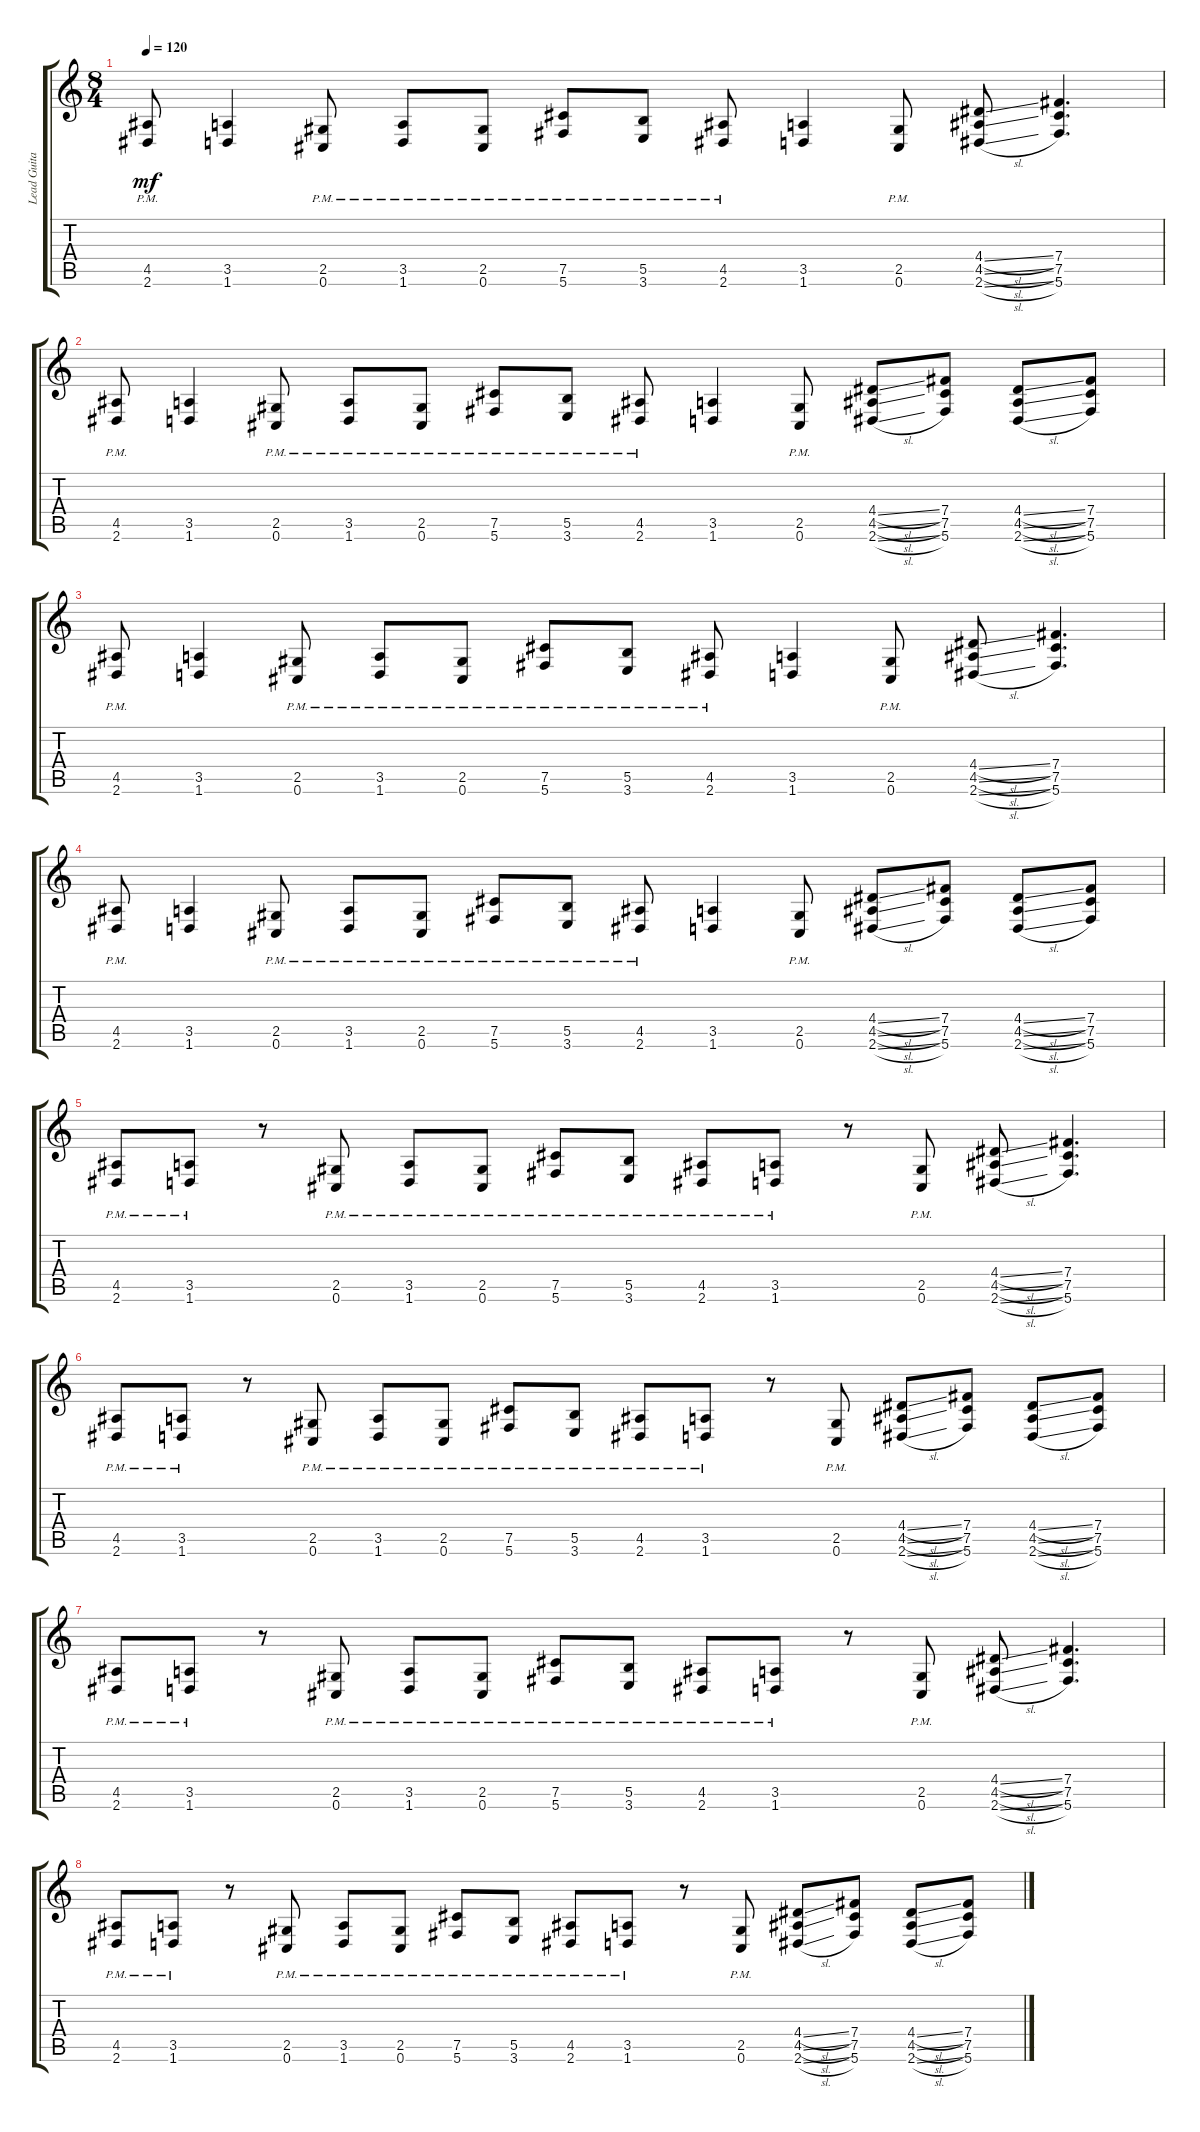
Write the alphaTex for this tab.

\track ("Lead Guitar" "Lead Guita") {instrument distortionguitar}
\staff {score tabs}
\tuning (Db4 Ab3 E3 B2 Gb2 Db2) {hide}
\ts (8 4)
\tempo 120
\clef g2
\ks c
(4.5{pm} 2.6{pm}).8{dy mf} (3.5 1.6).4 (2.5{pm} 0.6{pm}).8 (3.5{pm} 1.6{pm}).8 (2.5{pm} 0.6{pm}).8 (7.5{pm} 5.6{pm}).8 (5.5{pm} 3.6{pm}).8 (4.5{pm} 2.6{pm}).8 (3.5 1.6).4 (2.5{pm} 0.6{pm}).8 (4.4{sl} 4.5{sl} 2.6{sl}).8 (7.4 7.5 5.6).4{d} |
(4.5{pm} 2.6{pm}).8 (3.5 1.6).4 (2.5{pm} 0.6{pm}).8 (3.5{pm} 1.6{pm}).8 (2.5{pm} 0.6{pm}).8 (7.5{pm} 5.6{pm}).8 (5.5{pm} 3.6{pm}).8 (4.5{pm} 2.6{pm}).8 (3.5 1.6).4 (2.5{pm} 0.6{pm}).8 (4.4{sl} 4.5{sl} 2.6{sl}).8 (7.4 7.5 5.6).8 (4.4{sl} 4.5{sl} 2.6{sl}).8 (7.4 7.5 5.6).8 |
(4.5{pm} 2.6{pm}).8 (3.5 1.6).4 (2.5{pm} 0.6{pm}).8 (3.5{pm} 1.6{pm}).8 (2.5{pm} 0.6{pm}).8 (7.5{pm} 5.6{pm}).8 (5.5{pm} 3.6{pm}).8 (4.5{pm} 2.6{pm}).8 (3.5 1.6).4 (2.5{pm} 0.6{pm}).8 (4.4{sl} 4.5{sl} 2.6{sl}).8 (7.4 7.5 5.6).4{d} |
(4.5{pm} 2.6{pm}).8 (3.5 1.6).4 (2.5{pm} 0.6{pm}).8 (3.5{pm} 1.6{pm}).8 (2.5{pm} 0.6{pm}).8 (7.5{pm} 5.6{pm}).8 (5.5{pm} 3.6{pm}).8 (4.5{pm} 2.6{pm}).8 (3.5 1.6).4 (2.5{pm} 0.6{pm}).8 (4.4{sl} 4.5{sl} 2.6{sl}).8 (7.4 7.5 5.6).8 (4.4{sl} 4.5{sl} 2.6{sl}).8 (7.4 7.5 5.6).8 |
(4.5{pm} 2.6{pm}).8 (3.5{pm} 1.6{pm}).8 r.8 (2.5{pm} 0.6{pm}).8 (3.5{pm} 1.6{pm}).8 (2.5{pm} 0.6{pm}).8 (7.5{pm} 5.6{pm}).8 (5.5{pm} 3.6{pm}).8 (4.5{pm} 2.6{pm}).8 (3.5{pm} 1.6{pm}).8 r.8 (2.5{pm} 0.6{pm}).8 (4.4{sl} 4.5{sl} 2.6{sl}).8 (7.4 7.5 5.6).4{d} |
(4.5{pm} 2.6{pm}).8 (3.5{pm} 1.6{pm}).8 r.8 (2.5{pm} 0.6{pm}).8 (3.5{pm} 1.6{pm}).8 (2.5{pm} 0.6{pm}).8 (7.5{pm} 5.6{pm}).8 (5.5{pm} 3.6{pm}).8 (4.5{pm} 2.6{pm}).8 (3.5{pm} 1.6{pm}).8 r.8 (2.5{pm} 0.6{pm}).8 (4.4{sl} 4.5{sl} 2.6{sl}).8 (7.4 7.5 5.6).8 (4.4{sl} 4.5{sl} 2.6{sl}).8 (7.4 7.5 5.6).8 |
(4.5{pm} 2.6{pm}).8 (3.5{pm} 1.6{pm}).8 r.8 (2.5{pm} 0.6{pm}).8 (3.5{pm} 1.6{pm}).8 (2.5{pm} 0.6{pm}).8 (7.5{pm} 5.6{pm}).8 (5.5{pm} 3.6{pm}).8 (4.5{pm} 2.6{pm}).8 (3.5{pm} 1.6{pm}).8 r.8 (2.5{pm} 0.6{pm}).8 (4.4{sl} 4.5{sl} 2.6{sl}).8 (7.4 7.5 5.6).4{d} |
(4.5{pm} 2.6{pm}).8 (3.5{pm} 1.6{pm}).8 r.8 (2.5{pm} 0.6{pm}).8 (3.5{pm} 1.6{pm}).8 (2.5{pm} 0.6{pm}).8 (7.5{pm} 5.6{pm}).8 (5.5{pm} 3.6{pm}).8 (4.5{pm} 2.6{pm}).8 (3.5{pm} 1.6{pm}).8 r.8 (2.5{pm} 0.6{pm}).8 (4.4{sl} 4.5{sl} 2.6{sl}).8 (7.4 7.5 5.6).8 (4.4{sl} 4.5{sl} 2.6{sl}).8 (7.4 7.5 5.6).8
